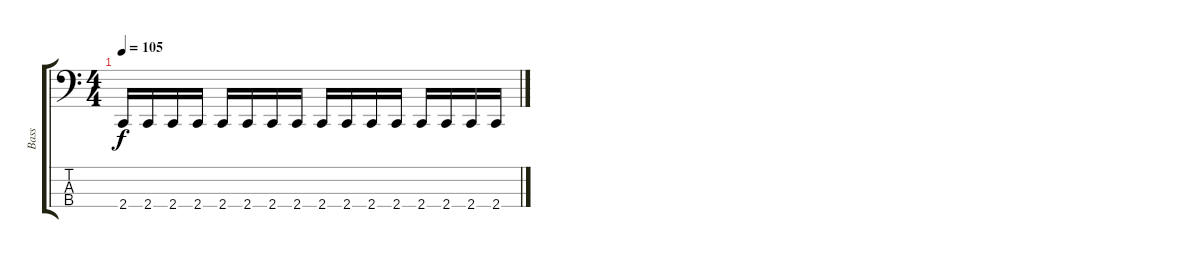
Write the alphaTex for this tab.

\track ("Bass" "Bass") {instrument electricbassfinger}
\staff {score tabs}
\tuning (Eb2 Bb1 F1 Bb0) {hide}
\ts (4 4)
\tempo 105
\clef f4
\ks c
2.4.16{dy f} 2.4.16 2.4.16 2.4.16 2.4.16 2.4.16 2.4.16 2.4.16 2.4.16 2.4.16 2.4.16 2.4.16 2.4.16 2.4.16 2.4.16 2.4.16
